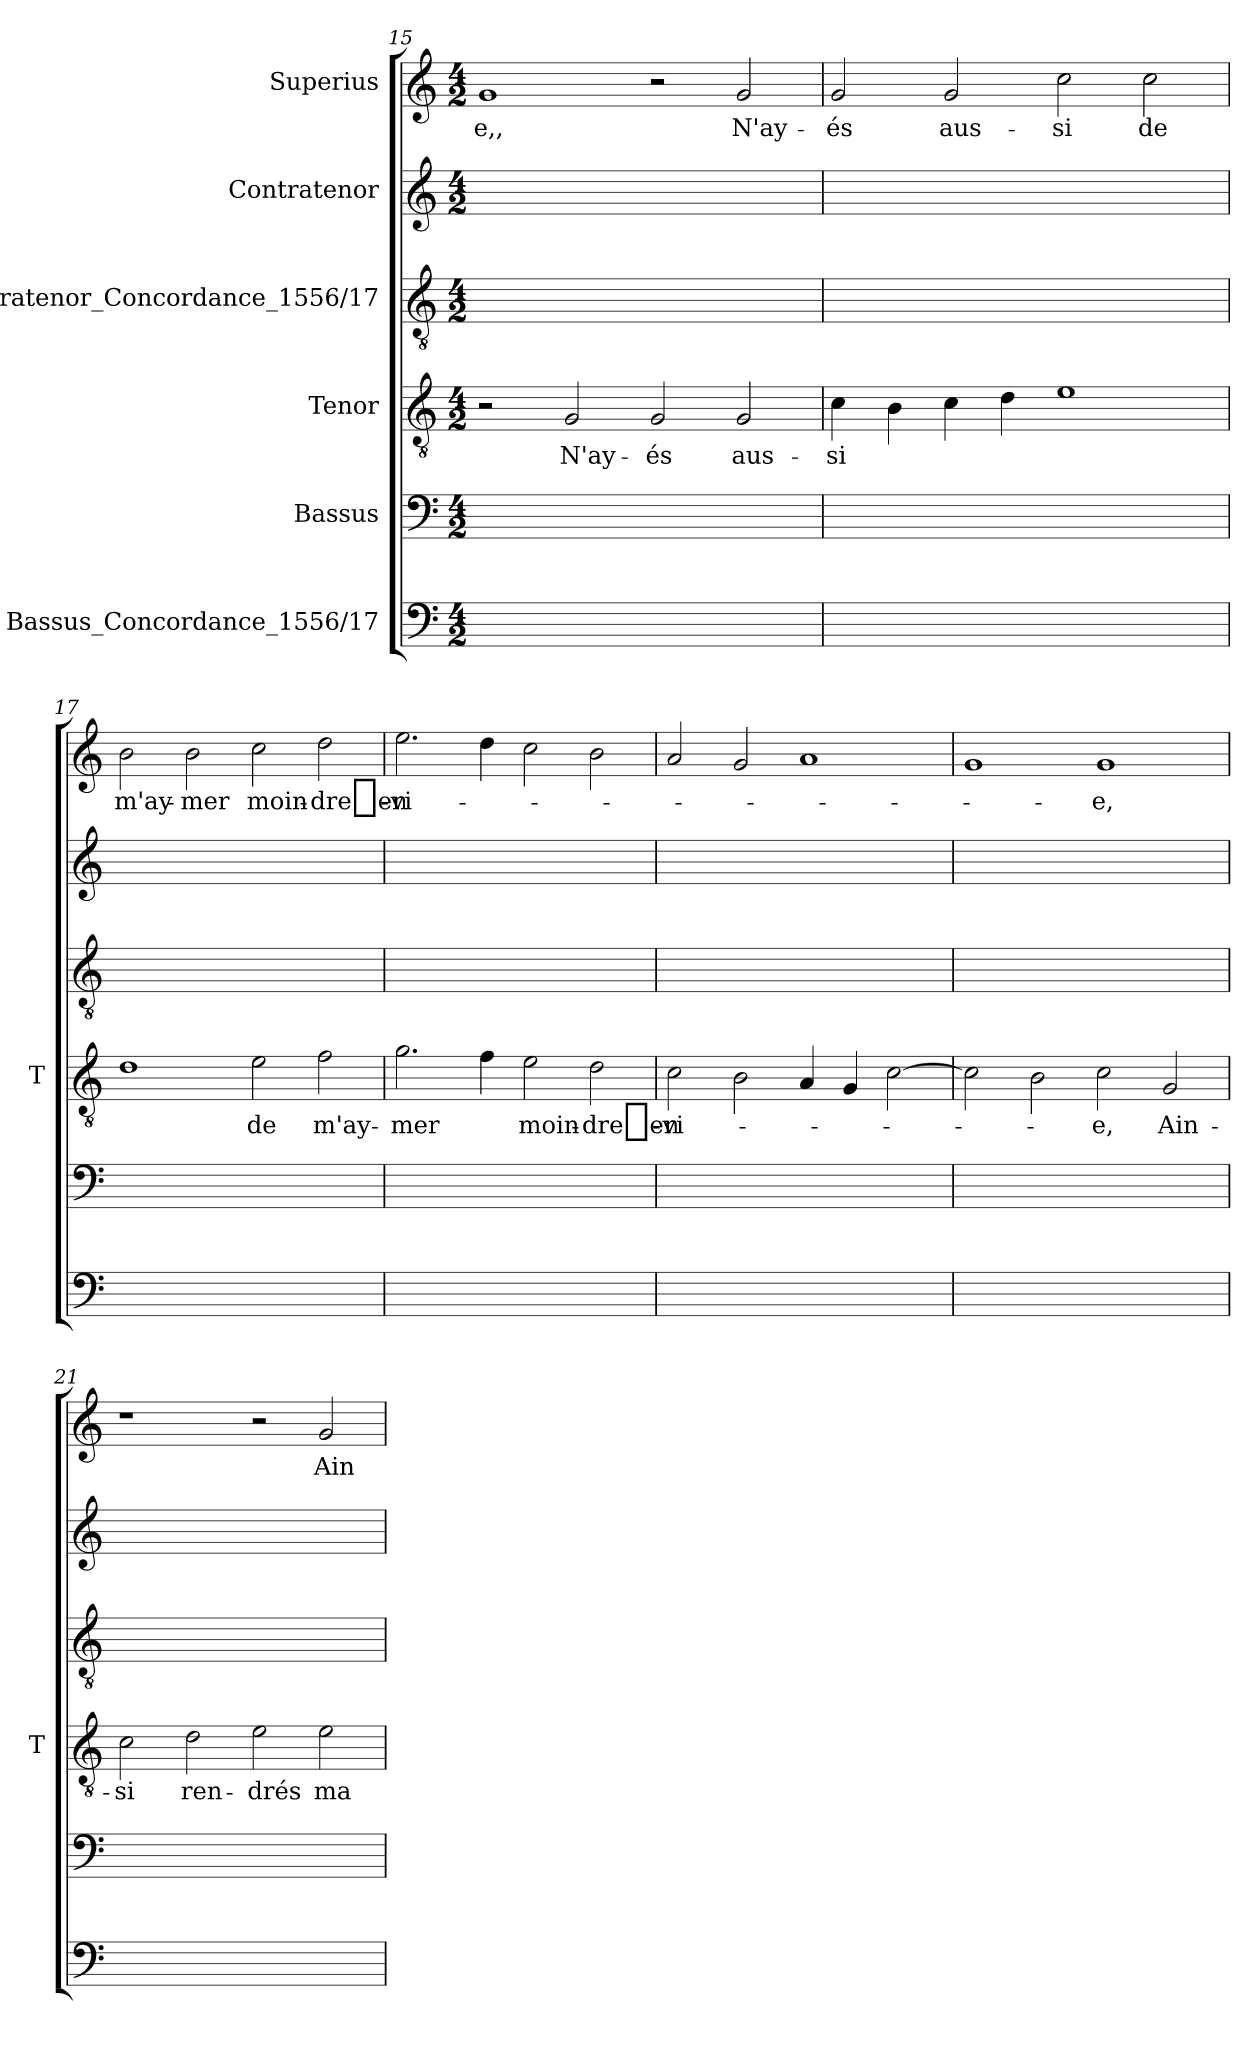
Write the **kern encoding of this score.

**kern	**kern	**kern	**text	**kern	**kern	**kern	**text
*part6	*part5	*part4	*part4	*part3	*part2	*part1	*part1
*staff6	*staff5	*staff4	*staff4	*staff3	*staff2	*staff1	*staff1
*I"Bassus_Concordance_1556/17	*I"Bassus	*I"Tenor	*	*I"Contratenor_Concordance_1556/17	*I"Contratenor	*I"Superius	*
*	*	*I'T	*	*	*	*	*
*clefF4	*clefF4	*clefGv2	*	*clefGv2	*clefG2	*clefG2	*
*k[]	*k[]	*k[]	*	*k[]	*k[]	*k[]	*
*M4/2	*M4/2	*M4/2	*	*M4/2	*M4/2	*M4/2	*
=15	=15	=15	=15	=15	=15	=15	=15
0ryy	0ryy	2r	.	0ryy	0ryy	1g	-e,,
.	.	2G	N'ay-	.	.	.	.
.	.	2G	-és	.	.	2r	.
.	.	2G	aus-	.	.	2g	N'ay-
=16	=16	=16	=16	=16	=16	=16	=16
0ryy	0ryy	4c	-si	0ryy	0ryy	2g	-és
.	.	4B	.	.	.	.	.
.	.	4c	.	.	.	2g	aus-
.	.	4d	.	.	.	.	.
.	.	1e	.	.	.	2cc	-si
.	.	.	.	.	.	2cc	-de
=17	=17	=17	=17	=17	=17	=17	=17
0ryy	0ryy	1d	.	0ryy	0ryy	2b	m'ay-
.	.	.	.	.	.	2b	-mer
.	.	2e	-de	.	.	2cc	moin-
.	.	2f	m'ay-	.	.	2dd	dre_en-
=18	=18	=18	=18	=18	=18	=18	=18
0ryy	0ryy	2.g	-mer	0ryy	0ryy	2.ee	vi-
.	.	4f	.	.	.	4dd	.
.	.	2e	moin-	.	.	2cc	.
.	.	2d	dre_en-	.	.	2b	.
=19	=19	=19	=19	=19	=19	=19	=19
0ryy	0ryy	2c	vi-	0ryy	0ryy	2a	.
.	.	2B	.	.	.	2g	.
.	.	4A	.	.	.	1a	.
.	.	4G	.	.	.	.	.
.	.	[2c	.	.	.	.	.
=20	=20	=20	=20	=20	=20	=20	=20
0ryy	0ryy	2c]	.	0ryy	0ryy	1g	.
.	.	2B	.	.	.	.	.
.	.	2c	-e,	.	.	1g	-e,
.	.	2G	Ain-	.	.	.	.
=21	=21	=21	=21	=21	=21	=21	=21
0ryy	0ryy	2c	-si	0ryy	0ryy	1r	.
.	.	2d	ren-	.	.	.	.
.	.	2e	-drés	.	.	2r	.
.	.	2e	-ma	.	.	2g	Ain-
=	=	=	=	=	=	=	=
*-	*-	*-	*-	*-	*-	*-	*-
